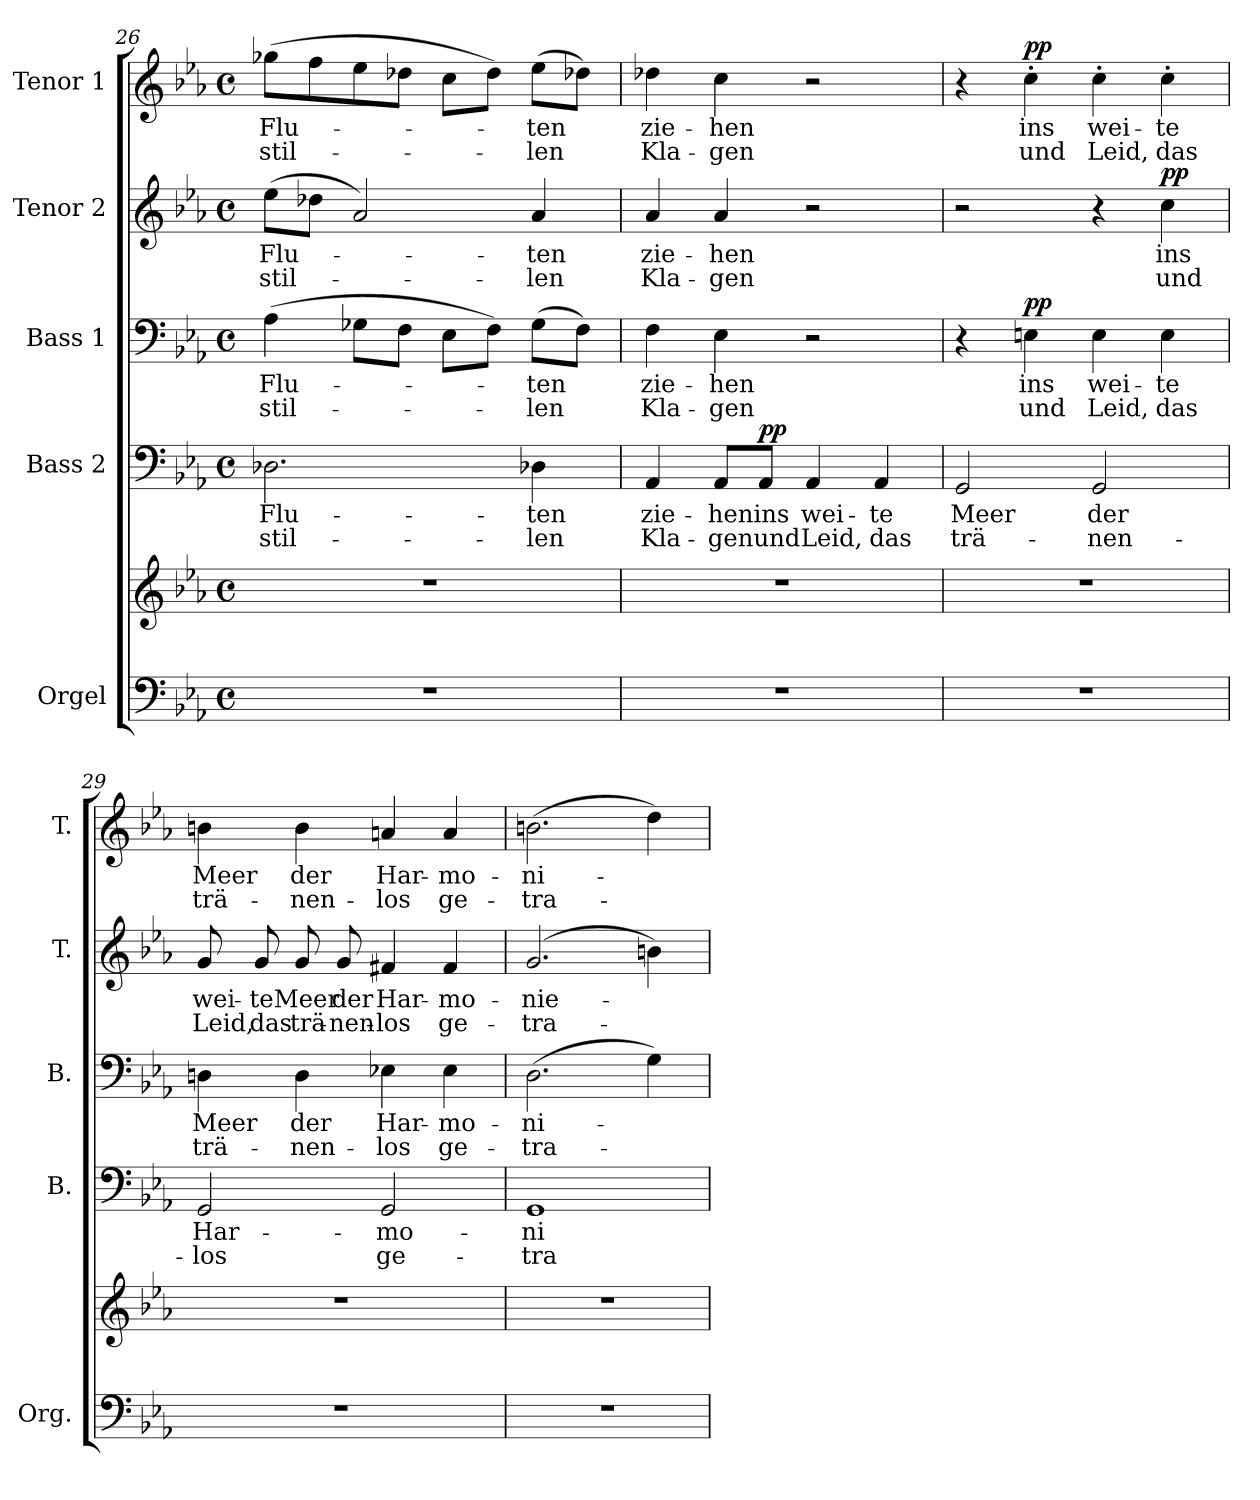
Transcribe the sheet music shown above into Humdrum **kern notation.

**kern	**kern	**kern	**text	**text	**dynam	**kern	**text	**text	**dynam	**kern	**text	**text	**dynam	**kern	**text	**text	**dynam
*part5	*part5	*part4	*part4	*part4	*part4	*part3	*part3	*part3	*part3	*part2	*part2	*part2	*part2	*part1	*part1	*part1	*part1
*staff6	*staff5	*staff4	*staff4	*staff4	*staff4	*staff3	*staff3	*staff3	*staff3	*staff2	*staff2	*staff2	*staff2	*staff1	*staff1	*staff1	*staff1
*I"Orgel	*	*I"Bass 2	*	*	*	*I"Bass 1	*	*	*	*I"Tenor 2	*	*	*	*I"Tenor 1	*	*	*
*I'Org.	*	*I'B.	*	*	*	*I'B.	*	*	*	*I'T.	*	*	*	*I'T.	*	*	*
*clefF4	*clefG2	*clefF4	*	*	*	*clefF4	*	*	*	*clefG2	*	*	*	*clefG2	*	*	*
*	*	*	*	*	*	*	*	*	*	*ITrd7c12	*	*	*	*ITrd7c12	*	*	*
*k[b-e-a-]	*k[b-e-a-]	*k[b-e-a-]	*	*	*	*k[b-e-a-]	*	*	*	*k[b-e-a-]	*	*	*	*k[b-e-a-]	*	*	*
*E-:	*E-:	*E-:	*	*	*	*E-:	*	*	*	*E-:	*	*	*	*E-:	*	*	*
*M4/4	*M4/4	*M4/4	*	*	*	*M4/4	*	*	*	*M4/4	*	*	*	*M4/4	*	*	*
*met(c)	*met(c)	*met(c)	*	*	*	*met(c)	*	*	*	*met(c)	*	*	*	*met(c)	*	*	*
=26	=26	=26	=26	=26	=26	=26	=26	=26	=26	=26	=26	=26	=26	=26	=26	=26	=26
!	!	!	!LO:LY:b:color=#000000	!LO:LY:b:color=#000000	!	!	!	!	!	!	!	!	!	!	!	!	!
!	!	!	!	!	!	!	!LO:LY:b:color=#000000	!LO:LY:b:color=#000000	!	!	!	!	!	!	!	!	!
!	!	!	!	!	!	!	!	!	!	!	!LO:LY:b:color=#000000	!LO:LY:b:color=#000000	!	!	!	!	!
!	!	!	!	!	!	!	!	!	!	!	!	!	!	!	!LO:LY:b:color=#000000	!LO:LY:b:color=#000000	!
1r	1r	2.D-Xi\	Flu-	stil-	.	(4A-i\	Flu-	stil-	.	(8e-i\L	Flu-	stil-	.	(8g-Xi\L	Flu-	stil-	.
.	.	.	.	.	.	.	.	.	.	8d-Xi\J	.	.	.	8fi\	.	.	.
.	.	.	.	.	.	8G-Xi\L	.	.	.	2A-i/)	.	.	.	8e-i\	.	.	.
.	.	.	.	.	.	8Fi\J	.	.	.	.	.	.	.	8d-Xi\J	.	.	.
.	.	.	.	.	.	8E-i\L	.	.	.	.	.	.	.	8ci\L	.	.	.
.	.	.	.	.	.	8Fi\J)	.	.	.	.	.	.	.	8d-i\J)	.	.	.
!	!	!	!LO:LY:b:color=#000000	!LO:LY:b:color=#000000	!	!	!	!	!	!	!	!	!	!	!	!	!
!	!	!	!	!	!	!	!LO:LY:b:color=#000000	!LO:LY:b:color=#000000	!	!	!	!	!	!	!	!	!
!	!	!	!	!	!	!	!	!	!	!	!LO:LY:b:color=#000000	!LO:LY:b:color=#000000	!	!	!	!	!
!	!	!	!	!	!	!	!	!	!	!	!	!	!	!	!LO:LY:b:color=#000000	!LO:LY:b:color=#000000	!
.	.	4D-Xi\	-ten	-len	.	(8G-i\L	-ten	-len	.	4A-i/	-ten	-len	.	(8e-i\L	-ten	-len	.
.	.	.	.	.	.	8Fi\J)	.	.	.	.	.	.	.	8d-Xi\J)	.	.	.
=27	=27	=27	=27	=27	=27	=27	=27	=27	=27	=27	=27	=27	=27	=27	=27	=27	=27
!	!	!	!LO:LY:b:color=#000000	!LO:LY:b:color=#000000	!	!	!	!	!	!	!	!	!	!	!	!	!
!	!	!	!	!	!	!	!LO:LY:b:color=#000000	!LO:LY:b:color=#000000	!	!	!	!	!	!	!	!	!
!	!	!	!	!	!	!	!	!	!	!	!LO:LY:b:color=#000000	!LO:LY:b:color=#000000	!	!	!	!	!
!	!	!	!	!	!	!	!	!	!	!	!	!	!	!	!LO:LY:b:color=#000000	!LO:LY:b:color=#000000	!
1r	1r	4AA-i/	zie-	Kla-	.	4Fi\	zie-	Kla-	.	4A-i/	zie-	Kla-	.	4d-Xi\	zie-	Kla-	.
!	!	!	!LO:LY:b:color=#000000	!LO:LY:b:color=#000000	!	!	!	!	!	!	!	!	!	!	!	!	!
!	!	!	!	!	!	!	!LO:LY:b:color=#000000	!LO:LY:b:color=#000000	!	!	!	!	!	!	!	!	!
!	!	!	!	!	!	!	!	!	!	!	!LO:LY:b:color=#000000	!LO:LY:b:color=#000000	!	!	!	!	!
!	!	!	!	!	!	!	!	!	!	!	!	!	!	!	!LO:LY:b:color=#000000	!LO:LY:b:color=#000000	!
.	.	8AA-i/L	-hen	-gen	.	4E-i\	-hen	-gen	.	4A-i/	-hen	-gen	.	4ci\	-hen	-gen	.
!	!	!	!LO:LY:b:color=#000000	!LO:LY:b:color=#000000	!	!	!	!	!	!	!	!	!	!	!	!	!
.	.	8AA-i/J	ins	und	pp	.	.	.	.	.	.	.	.	.	.	.	.
!	!	!	!LO:LY:b:color=#000000	!LO:LY:b:color=#000000	!	!	!	!	!	!	!	!	!	!	!	!	!
.	.	4AA-i/	wei-	Leid,	.	2r	.	.	.	2r	.	.	.	2r	.	.	.
!	!	!	!LO:LY:b:color=#000000	!LO:LY:b:color=#000000	!	!	!	!	!	!	!	!	!	!	!	!	!
.	.	4AA-i/	-te	das	.	.	.	.	.	.	.	.	.	.	.	.	.
=28	=28	=28	=28	=28	=28	=28	=28	=28	=28	=28	=28	=28	=28	=28	=28	=28	=28
!	!	!	!LO:LY:b:color=#000000	!LO:LY:b:color=#000000	!	!	!	!	!	!	!	!	!	!	!	!	!
1r	1r	2GGi/	Meer	trä-	.	4r	.	.	.	2r	.	.	.	4r	.	.	.
!	!	!	!	!	!	!	!LO:LY:b:color=#000000	!LO:LY:b:color=#000000	!	!	!	!	!	!	!	!	!
!	!	!	!	!	!	!	!	!	!	!	!	!	!	!	!LO:LY:b:color=#000000	!LO:LY:b:color=#000000	!
.	.	.	.	.	.	4Eni\	ins	und	pp	.	.	.	.	4c'i\	ins	und	pp
!	!	!	!LO:LY:b:color=#000000	!LO:LY:b:color=#000000	!	!	!	!	!	!	!	!	!	!	!	!	!
!	!	!	!	!	!	!	!LO:LY:b:color=#000000	!LO:LY:b:color=#000000	!	!	!	!	!	!	!	!	!
!	!	!	!	!	!	!	!	!	!	!	!	!	!	!	!LO:LY:b:color=#000000	!LO:LY:b:color=#000000	!
.	.	2GGi/	der	-nen-	.	4Ei\	wei-	Leid,	.	4r	.	.	.	4c'i\	wei-	Leid,	.
!	!	!	!	!	!	!	!LO:LY:b:color=#000000	!LO:LY:b:color=#000000	!	!	!	!	!	!	!	!	!
!	!	!	!	!	!	!	!	!	!	!	!LO:LY:b:color=#000000	!LO:LY:b:color=#000000	!	!	!	!	!
!	!	!	!	!	!	!	!	!	!	!	!	!	!	!	!LO:LY:b:color=#000000	!LO:LY:b:color=#000000	!
.	.	.	.	.	.	4Ei\	-te	das	.	4ci\	ins	und	pp	4c'i\	-te	das	.
=29	=29	=29	=29	=29	=29	=29	=29	=29	=29	=29	=29	=29	=29	=29	=29	=29	=29
!	!	!	!LO:LY:b:color=#000000	!LO:LY:b:color=#000000	!	!	!	!	!	!	!	!	!	!	!	!	!
!	!	!	!	!	!	!	!LO:LY:b:color=#000000	!LO:LY:b:color=#000000	!	!	!	!	!	!	!	!	!
!	!	!	!	!	!	!	!	!	!	!	!LO:LY:b:color=#000000	!LO:LY:b:color=#000000	!	!	!	!	!
!	!	!	!	!	!	!	!	!	!	!	!	!	!	!	!LO:LY:b:color=#000000	!LO:LY:b:color=#000000	!
1r	1r	2GGi/	Har-	-los	.	4Dni\	Meer	trä-	.	8Gi/	wei-	Leid,	.	4Bni\	Meer	trä-	.
!	!	!	!	!	!	!	!	!	!	!	!LO:LY:b:color=#000000	!LO:LY:b:color=#000000	!	!	!	!	!
.	.	.	.	.	.	.	.	.	.	8Gi/	-te	das	.	.	.	.	.
!	!	!	!	!	!	!	!LO:LY:b:color=#000000	!LO:LY:b:color=#000000	!	!	!	!	!	!	!	!	!
!	!	!	!	!	!	!	!	!	!	!	!LO:LY:b:color=#000000	!LO:LY:b:color=#000000	!	!	!	!	!
!	!	!	!	!	!	!	!	!	!	!	!	!	!	!	!LO:LY:b:color=#000000	!LO:LY:b:color=#000000	!
.	.	.	.	.	.	4Di\	der	-nen-	.	8Gi/	Meer	trä-	.	4Bi\	der	-nen-	.
!	!	!	!	!	!	!	!	!	!	!	!LO:LY:b:color=#000000	!LO:LY:b:color=#000000	!	!	!	!	!
.	.	.	.	.	.	.	.	.	.	8Gi/	der	-nen-	.	.	.	.	.
!	!	!	!LO:LY:b:color=#000000	!LO:LY:b:color=#000000	!	!	!	!	!	!	!	!	!	!	!	!	!
!	!	!	!	!	!	!	!LO:LY:b:color=#000000	!LO:LY:b:color=#000000	!	!	!	!	!	!	!	!	!
!	!	!	!	!	!	!	!	!	!	!	!LO:LY:b:color=#000000	!LO:LY:b:color=#000000	!	!	!	!	!
!	!	!	!	!	!	!	!	!	!	!	!	!	!	!	!LO:LY:b:color=#000000	!LO:LY:b:color=#000000	!
.	.	2GGi/	-mo-	ge-	.	4E-Xi\	Har-	-los	.	4F#Xi/	Har-	-los	.	4Ani/	Har-	-los	.
!	!	!	!	!	!	!	!LO:LY:b:color=#000000	!LO:LY:b:color=#000000	!	!	!	!	!	!	!	!	!
!	!	!	!	!	!	!	!	!	!	!	!LO:LY:b:color=#000000	!LO:LY:b:color=#000000	!	!	!	!	!
!	!	!	!	!	!	!	!	!	!	!	!	!	!	!	!LO:LY:b:color=#000000	!LO:LY:b:color=#000000	!
.	.	.	.	.	.	4E-i\	-mo-	ge-	.	4F#i/	-mo-	ge-	.	4Ai/	-mo-	ge-	.
=30	=30	=30	=30	=30	=30	=30	=30	=30	=30	=30	=30	=30	=30	=30	=30	=30	=30
!	!	!	!LO:LY:b:color=#000000	!LO:LY:b:color=#000000	!	!	!	!	!	!	!	!	!	!	!	!	!
!	!	!	!	!	!	!	!LO:LY:b:color=#000000	!LO:LY:b:color=#000000	!	!	!	!	!	!	!	!	!
!	!	!	!	!	!	!	!	!	!	!	!LO:LY:b:color=#000000	!LO:LY:b:color=#000000	!	!	!	!	!
!	!	!	!	!	!	!	!	!	!	!	!	!	!	!	!LO:LY:b:color=#000000	!LO:LY:b:color=#000000	!
1r	1r	1GGi	-ni-	-tra-	.	(2.Di\	-ni-	-tra-	.	(2.Gi/	-nie-	-tra-	.	(2.Bni\	-ni-	-tra-	.
.	.	.	.	.	.	4Gi\)	.	.	.	4Bni\)	.	.	.	4di\)	.	.	.
=	=	=	=	=	=	=	=	=	=	=	=	=	=	=	=	=	=
*-	*-	*-	*-	*-	*-	*-	*-	*-	*-	*-	*-	*-	*-	*-	*-	*-	*-
